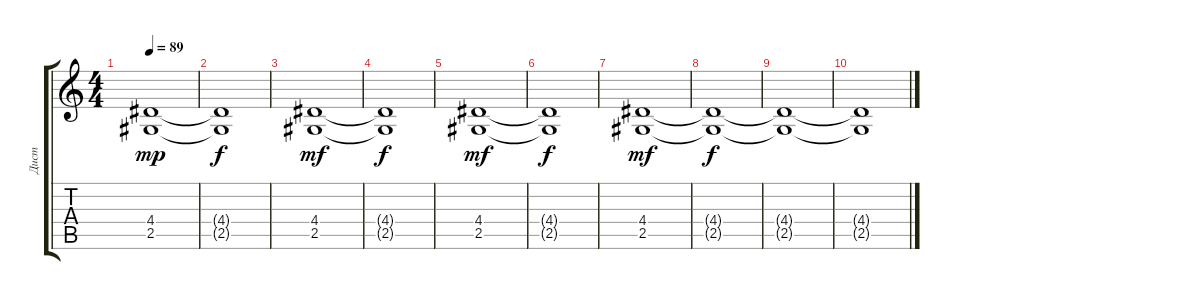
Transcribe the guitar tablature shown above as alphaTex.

\track ("Дист" "Дист") {instrument distortionguitar}
\staff {score tabs}
\tuning (Db4 Ab3 E3 B2 Gb2 B1) {hide}
\ts (4 4)
\tempo 89
\clef g2
\ks c
(4.4 2.5).1{dy mp} |
(4.4{t} 2.5{t}).1{dy f} |
(4.4 2.5).1{dy mf} |
(4.4{t} 2.5{t}).1{dy f} |
(4.4 2.5).1{dy mf} |
(4.4{t} 2.5{t}).1{dy f} |
(4.4 2.5).1{dy mf volume 0} |
(4.4{t} 2.5{t}).1{dy f} |
(4.4{t} 2.5{t}).1 |
(4.4{t} 2.5{t}).1
